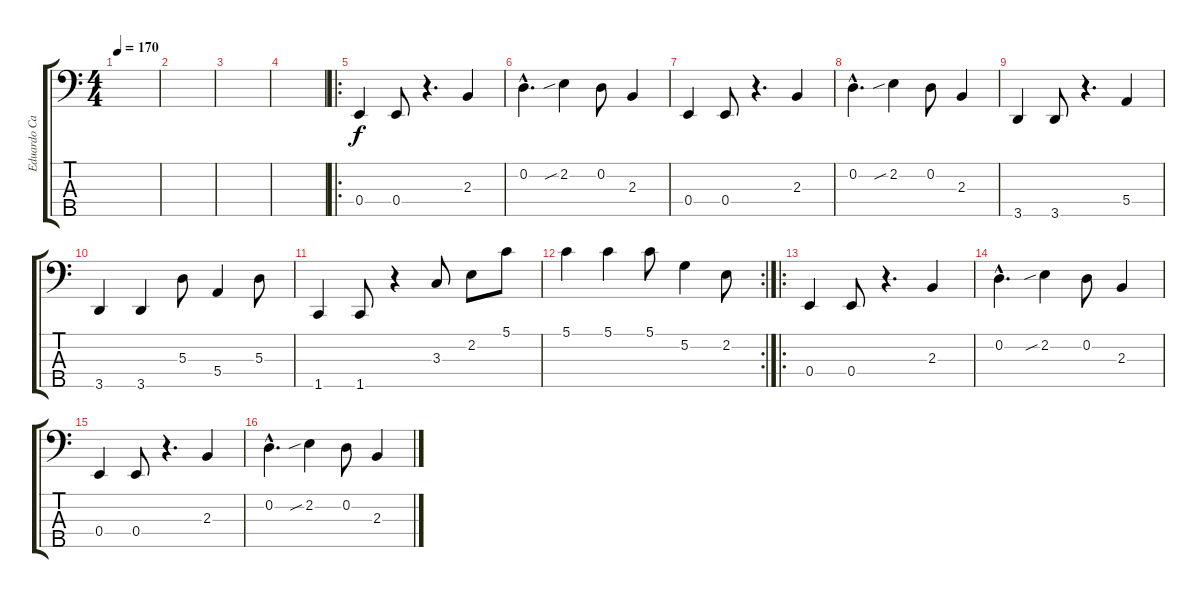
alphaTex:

\track ("Eduardo Caces (bajo)" "Eduardo Ca") {instrument electricbassfinger}
\staff {score tabs}
\tuning (G2 D2 A1 E1 B0) {hide}
\ts (4 4)
\tempo 170
\clef f4
\ks c
|
|
|
|
\ro
0.4.4 0.4.8 r.4{d} 2.3.4 |
0.2{hac}.4{d} 2.2{sib}.4 0.2.8 2.3.4 |
0.4.4 0.4.8 r.4{d} 2.3.4 |
0.2{hac}.4{d} 2.2{sib}.4 0.2.8 2.3.4 |
3.5.4 3.5.8 r.4{d} 5.4.4 |
3.5.4 3.5.4 5.3.8 5.4.4 5.3.8 |
1.5.4 1.5.8 r.4 3.3.8 2.2.8 5.1.8 |
\rc 2
5.1.4 5.1.4 5.1.8 5.2.4 2.2.8 |
\ro
0.4.4 0.4.8 r.4{d} 2.3.4 |
0.2{hac}.4{d} 2.2{sib}.4 0.2.8 2.3.4 |
0.4.4 0.4.8 r.4{d} 2.3.4 |
0.2{hac}.4{d} 2.2{sib}.4 0.2.8 2.3.4
